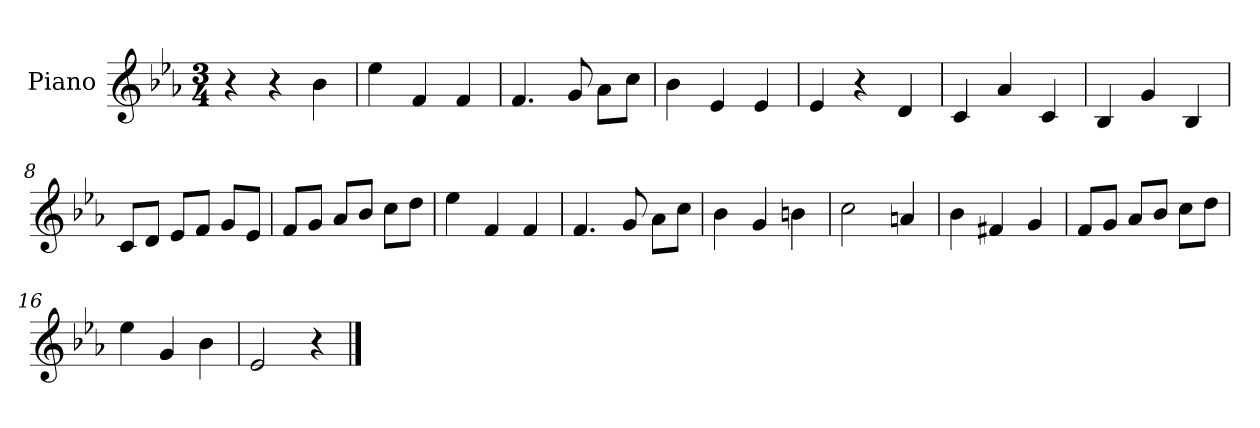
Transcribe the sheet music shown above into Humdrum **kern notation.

**kern
*part1
*staff1
*I"Piano
*I'Pno.
*clefG2
*k[b-e-a-]
*M3/4
=1
4r
4r
4b-\
=2
4ee-\
4f/
4f/
=3
4.f/
8g/
8a-\L
8cc\J
=4
4b-\
4e-/
4e-/
=5
4e-/
4r
4d/
=6
4c/
4a-/
4c/
=7
4B-/
4g/
4B-/
=8
8c/L
8d/J
8e-/L
8f/J
8g/L
8e-/J
=9
8f/L
8g/J
8a-/L
8b-/J
8cc\L
8dd\J
=10
4ee-\
4f/
4f/
!!LO:LB:g=z
=11
4.f/
8g/
8a-\L
8cc\J
=12
4b-\
4g/
4bn\
=13
2cc\
4an/
=14
4b-\
4f#X/
4g/
=15
8f/L
8g/J
8a-/L
8b-/J
8cc\L
8dd\J
=16
4ee-\
4g/
4b-\
=17
2e-/
4r
==
*-
